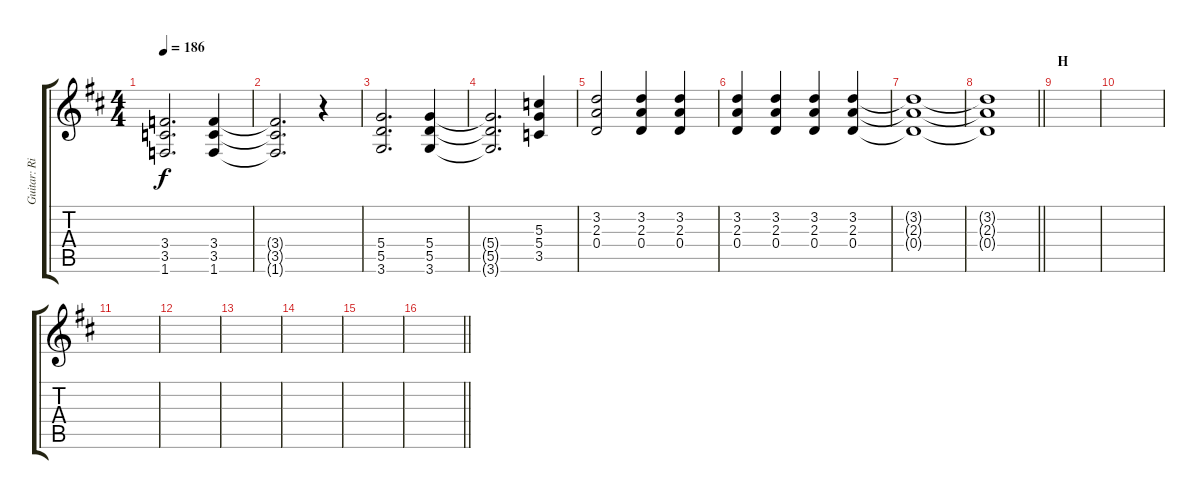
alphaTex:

\track ("Guitar: Rik" "Guitar: Ri") {instrument distortionguitar}
\staff {score tabs}
\tuning (E4 B3 G3 D3 A2 E2) {hide}
\ts (4 4)
\tempo 186
\clef g2
\ks d
(3.4 3.5 1.6).2{d dy f} (3.4 3.5 1.6).4 |
(3.4{t} 3.5{t} 1.6{t}).2{d} r.4 |
(5.4 5.5 3.6).2{d} (5.4 5.5 3.6).4 |
(5.4{t} 5.5{t} 3.6{t}).2{d} (5.3 5.4 3.5).4 |
(3.2 2.3 0.4).2 (3.2 2.3 0.4).4 (3.2 2.3 0.4).4 |
(3.2 2.3 0.4).4 (3.2 2.3 0.4).4 (3.2 2.3 0.4).4 (3.2 2.3 0.4).4 |
(3.2{t} 2.3{t} 0.4{t}).1 |
\barLineRight lightlight
(3.2{t} 2.3{t} 0.4{t}).1 |
\section ("" "H")
|
|
|
|
|
|
|
\barLineRight lightlight
